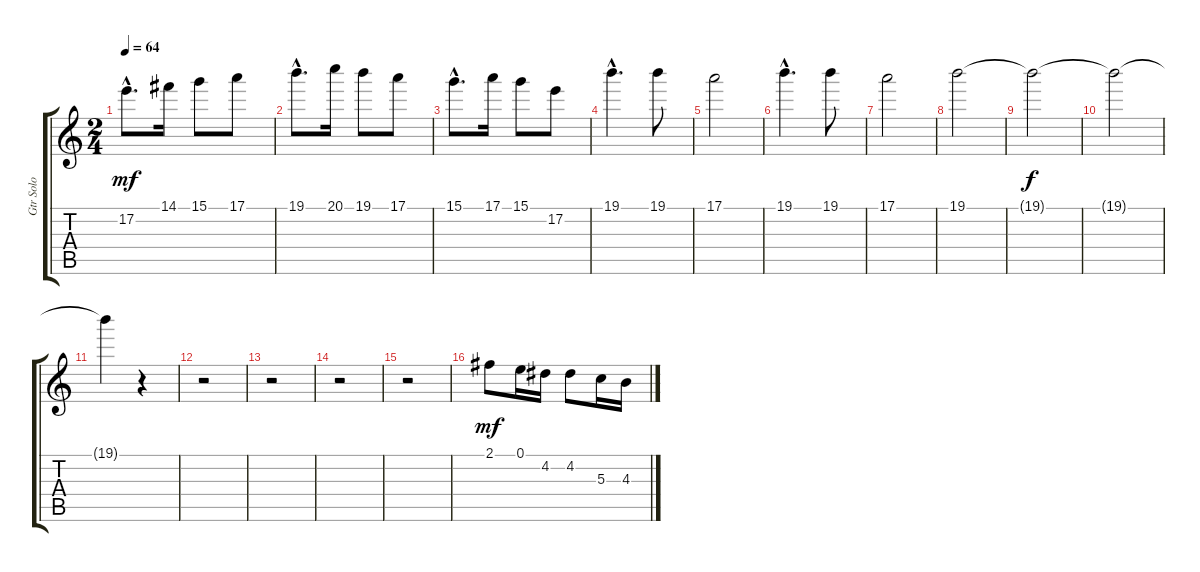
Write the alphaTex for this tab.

\track ("Gtr Solo" "Gtr Solo") {instrument overdrivenguitar}
\staff {score tabs}
\tuning (E4 B3 G3 D3 A2 E2) {hide}
\ts (2 4)
\tempo 64
\clef g2
\ks c
17.2{hac}.8{d dy mf} 14.1.16 15.1.8 17.1.8 |
19.1{hac}.8{d} 20.1.16 19.1.8 17.1.8 |
15.1{hac}.8{d} 17.1.16 15.1.8 17.2.8 |
19.1{hac}.4{d} 19.1.8 |
17.1.2 |
19.1{hac}.4{d} 19.1.8 |
17.1.2 |
19.1.2 |
19.1{t}.2{dy f} |
19.1{t}.2 |
19.1{t}.4 r.4 |
r.2 |
r.2 |
r.2 |
r.2 |
2.1.8{dy mf} 0.1.16 4.2.16 4.2.8 5.3.16 4.3.16
